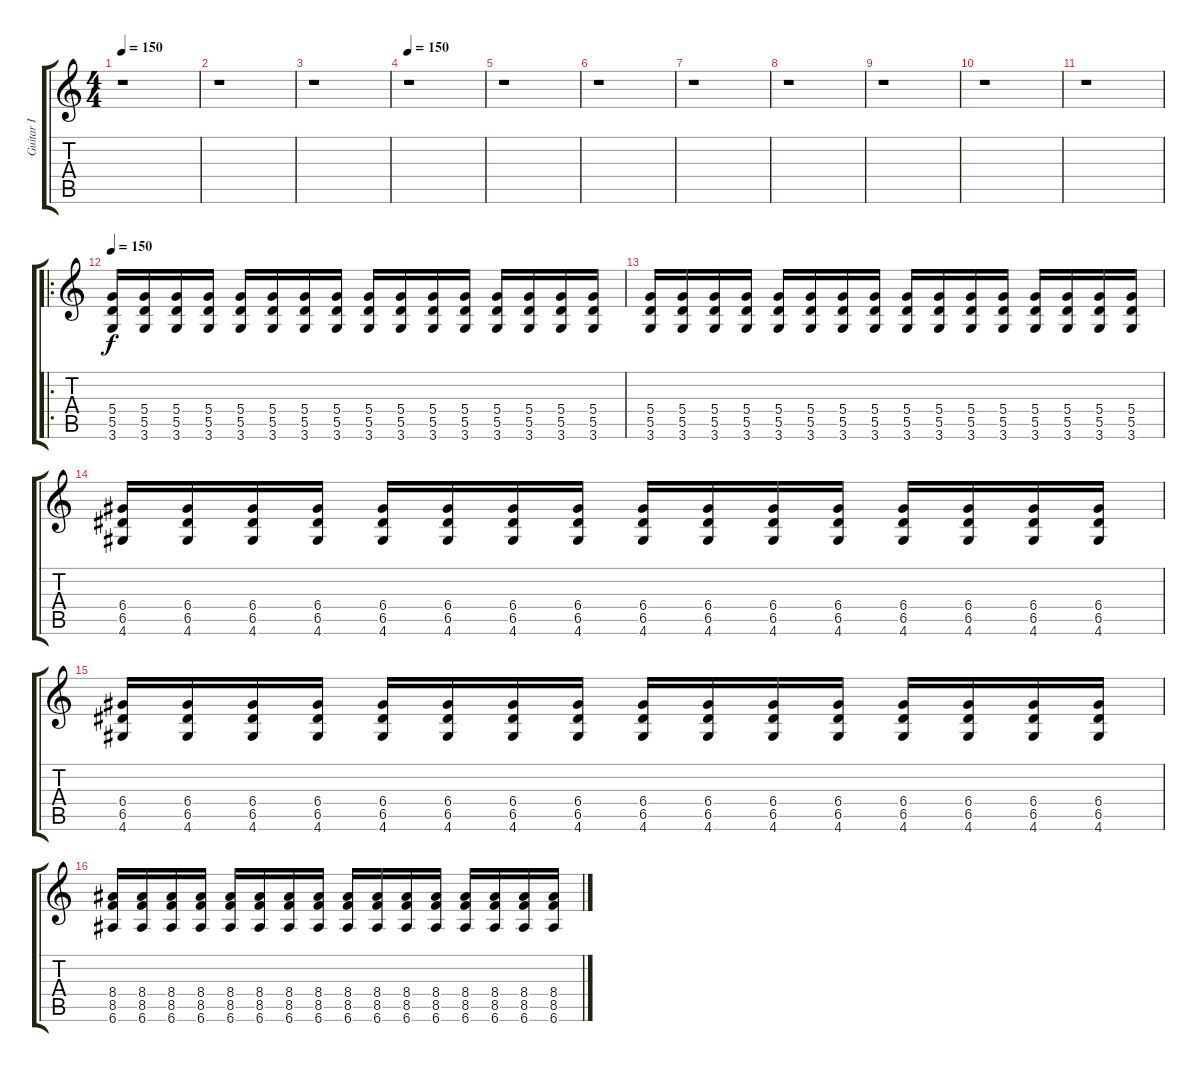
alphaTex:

\track ("Guitar I" "Guitar I") {instrument distortionguitar}
\staff {score tabs}
\tuning (E4 B3 G3 D3 A2 E2) {hide}
\ts (4 4)
\tempo 150
\clef g2
\ks c
r.1{dy f} |
r.1 |
r.1 |
\tempo 150
r.1 |
r.1 |
r.1 |
r.1 |
r.1 |
r.1 |
r.1 |
r.1 |
\ro
\tempo 150
(5.4 5.5 3.6).16 (5.4 5.5 3.6).16 (5.4 5.5 3.6).16 (5.4 5.5 3.6).16 (5.4 5.5 3.6).16 (5.4 5.5 3.6).16 (5.4 5.5 3.6).16 (5.4 5.5 3.6).16 (5.4 5.5 3.6).16 (5.4 5.5 3.6).16 (5.4 5.5 3.6).16 (5.4 5.5 3.6).16 (5.4 5.5 3.6).16 (5.4 5.5 3.6).16 (5.4 5.5 3.6).16 (5.4 5.5 3.6).16 |
(5.4 5.5 3.6).16 (5.4 5.5 3.6).16 (5.4 5.5 3.6).16 (5.4 5.5 3.6).16 (5.4 5.5 3.6).16 (5.4 5.5 3.6).16 (5.4 5.5 3.6).16 (5.4 5.5 3.6).16 (5.4 5.5 3.6).16 (5.4 5.5 3.6).16 (5.4 5.5 3.6).16 (5.4 5.5 3.6).16 (5.4 5.5 3.6).16 (5.4 5.5 3.6).16 (5.4 5.5 3.6).16 (5.4 5.5 3.6).16 |
(6.4 6.5 4.6).16 (6.4 6.5 4.6).16 (6.4 6.5 4.6).16 (6.4 6.5 4.6).16 (6.4 6.5 4.6).16 (6.4 6.5 4.6).16 (6.4 6.5 4.6).16 (6.4 6.5 4.6).16 (6.4 6.5 4.6).16 (6.4 6.5 4.6).16 (6.4 6.5 4.6).16 (6.4 6.5 4.6).16 (6.4 6.5 4.6).16 (6.4 6.5 4.6).16 (6.4 6.5 4.6).16 (6.4 6.5 4.6).16 |
(6.4 6.5 4.6).16 (6.4 6.5 4.6).16 (6.4 6.5 4.6).16 (6.4 6.5 4.6).16 (6.4 6.5 4.6).16 (6.4 6.5 4.6).16 (6.4 6.5 4.6).16 (6.4 6.5 4.6).16 (6.4 6.5 4.6).16 (6.4 6.5 4.6).16 (6.4 6.5 4.6).16 (6.4 6.5 4.6).16 (6.4 6.5 4.6).16 (6.4 6.5 4.6).16 (6.4 6.5 4.6).16 (6.4 6.5 4.6).16 |
(8.4 8.5 6.6).16 (8.4 8.5 6.6).16 (8.4 8.5 6.6).16 (8.4 8.5 6.6).16 (8.4 8.5 6.6).16 (8.4 8.5 6.6).16 (8.4 8.5 6.6).16 (8.4 8.5 6.6).16 (8.4 8.5 6.6).16 (8.4 8.5 6.6).16 (8.4 8.5 6.6).16 (8.4 8.5 6.6).16 (8.4 8.5 6.6).16 (8.4 8.5 6.6).16 (8.4 8.5 6.6).16 (8.4 8.5 6.6).16
